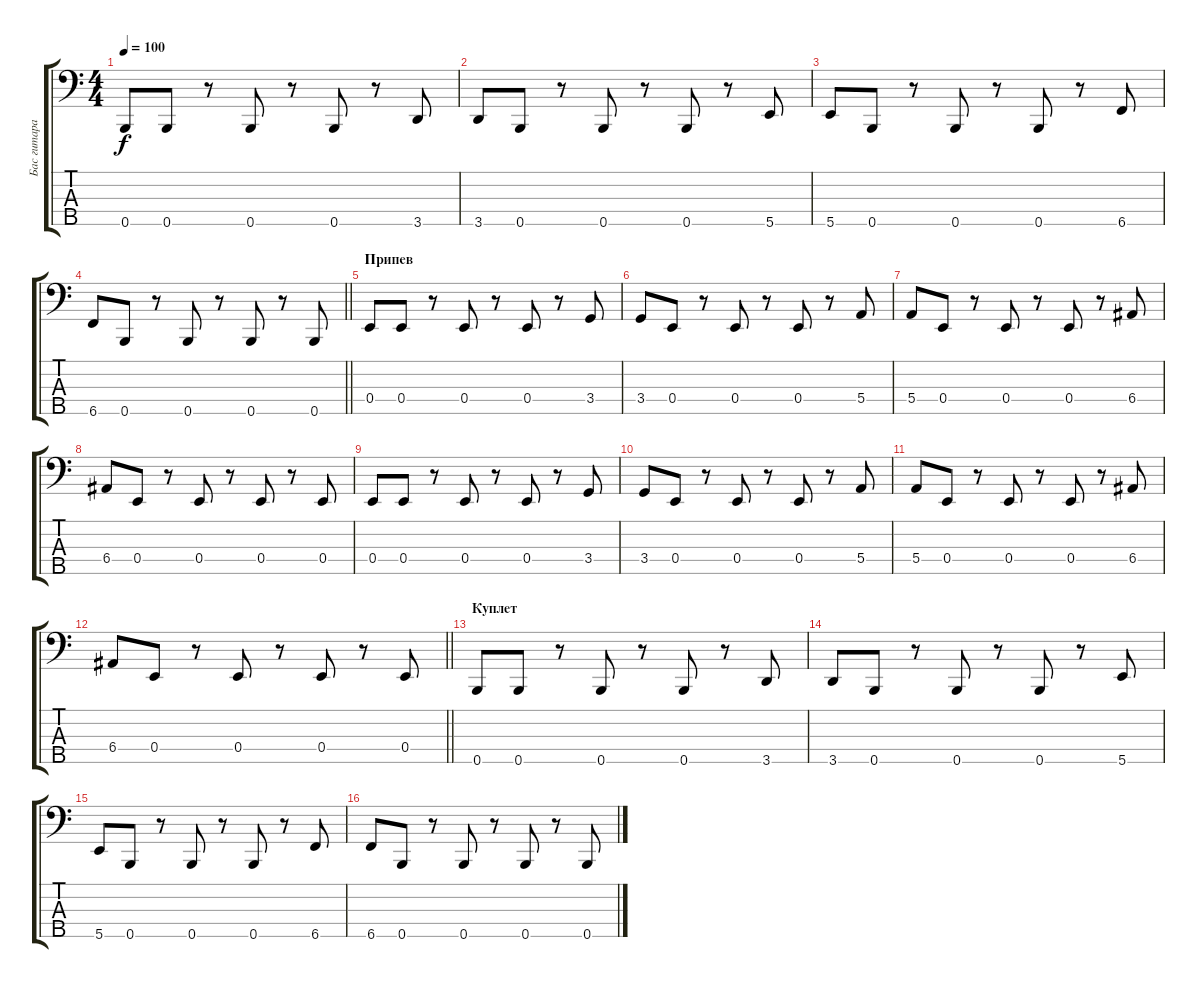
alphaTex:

\track ("Бас гитара" "Бас гитара") {instrument electricbassfinger}
\staff {score tabs}
\tuning (G2 D2 A1 E1 B0) {hide}
\ts (4 4)
\tempo 100
\clef f4
\ks c
0.5.8{dy f} 0.5.8 r.8 0.5.8 r.8 0.5.8 r.8 3.5.8 |
3.5.8 0.5.8 r.8 0.5.8 r.8 0.5.8 r.8 5.5.8 |
5.5.8 0.5.8 r.8 0.5.8 r.8 0.5.8 r.8 6.5.8 |
\barLineRight lightlight
6.5.8 0.5.8 r.8 0.5.8 r.8 0.5.8 r.8 0.5.8 |
\section ("" "Припев")
0.4.8 0.4.8 r.8 0.4.8 r.8 0.4.8 r.8 3.4.8 |
3.4.8 0.4.8 r.8 0.4.8 r.8 0.4.8 r.8 5.4.8 |
5.4.8 0.4.8 r.8 0.4.8 r.8 0.4.8 r.8 6.4.8 |
6.4.8 0.4.8 r.8 0.4.8 r.8 0.4.8 r.8 0.4.8 |
0.4.8 0.4.8 r.8 0.4.8 r.8 0.4.8 r.8 3.4.8 |
3.4.8 0.4.8 r.8 0.4.8 r.8 0.4.8 r.8 5.4.8 |
5.4.8 0.4.8 r.8 0.4.8 r.8 0.4.8 r.8 6.4.8 |
\barLineRight lightlight
6.4.8 0.4.8 r.8 0.4.8 r.8 0.4.8 r.8 0.4.8 |
\section ("" "Куплет")
0.5.8 0.5.8 r.8 0.5.8 r.8 0.5.8 r.8 3.5.8 |
3.5.8 0.5.8 r.8 0.5.8 r.8 0.5.8 r.8 5.5.8 |
5.5.8 0.5.8 r.8 0.5.8 r.8 0.5.8 r.8 6.5.8 |
6.5.8 0.5.8 r.8 0.5.8 r.8 0.5.8 r.8 0.5.8
